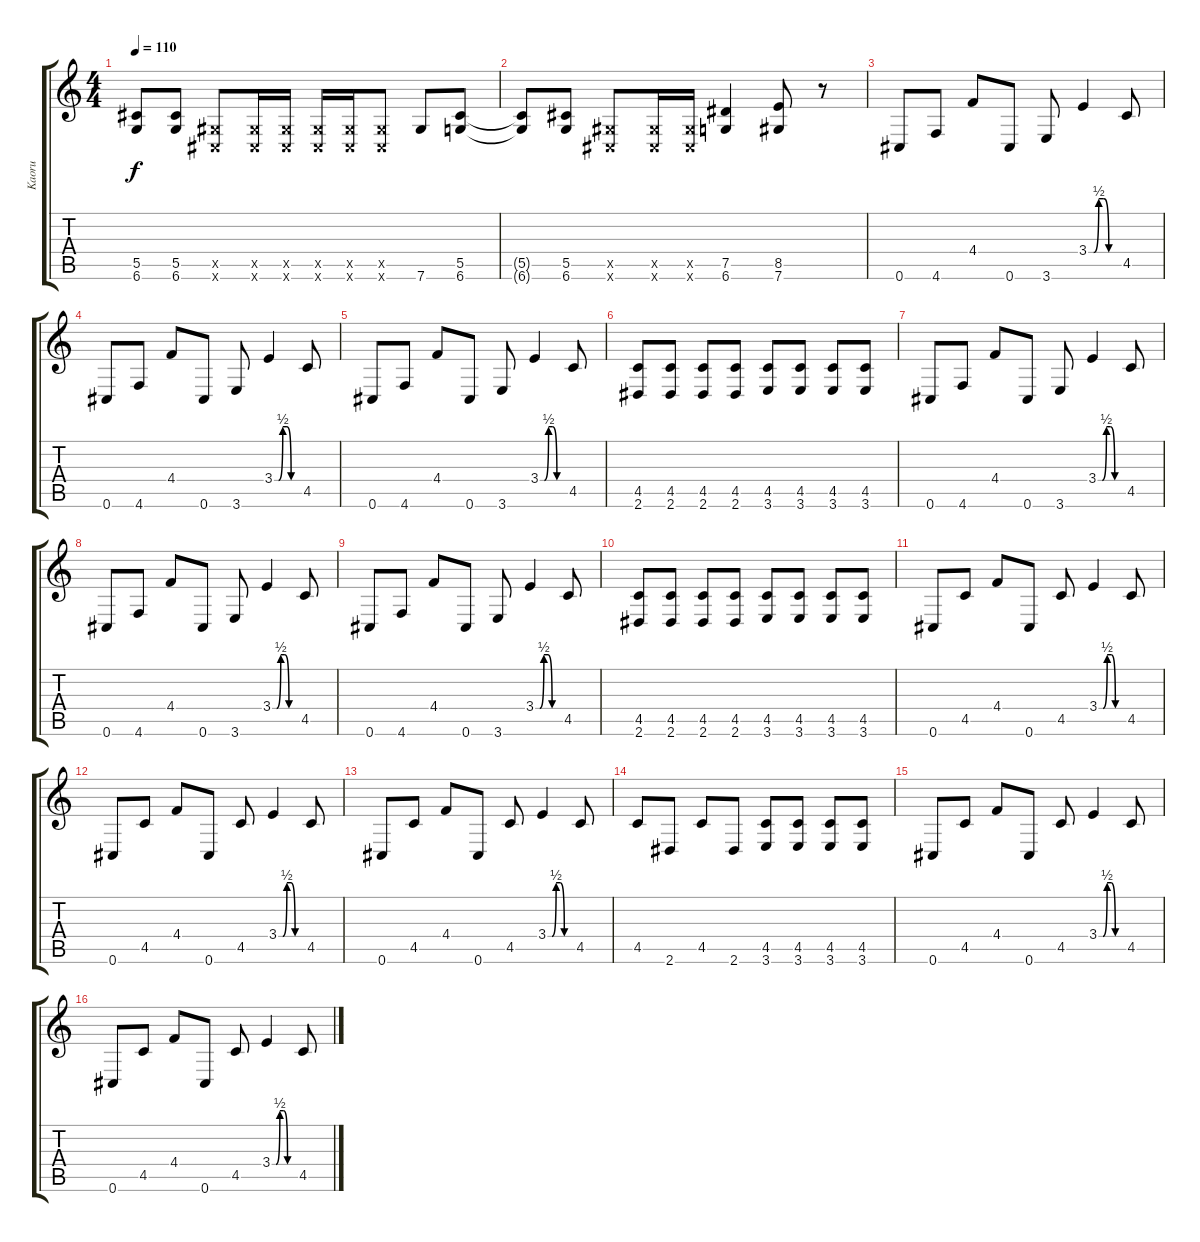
\track ("Kaoru" "Kaoru") {instrument overdrivenguitar}
\staff {score tabs}
\tuning (Eb4 Bb3 Gb3 Db3 Ab2 Db2) {hide}
\ts (4 4)
\tempo 110
\clef g2
\ks c
(5.5{t} 6.6{t}).8{dy f} (5.5 6.6).8 (0.5{x} 0.6{x}).8 (0.5{x} 0.6{x}).16 (0.5{x} 0.6{x}).16 (0.5{x} 0.6{x}).16 (0.5{x} 0.6{x}).16 (0.5{x} 0.6{x}).8 7.6.8 (5.5 6.6).8 |
(5.5{t} 6.6{t}).8 (5.5 6.6).8 (0.5{x} 0.6{x}).8 (0.5{x} 0.6{x}).16 (0.5{x} 0.6{x}).16 (7.5 6.6).4 (8.5 7.6).8 r.8 |
0.6.8 4.6.8 4.4.8 0.6.8 3.6.8 3.4{be (custom 0 0 10 0 20 2 30 2 40 0 60 0)}.4 4.5.8 |
0.6.8 4.6.8 4.4.8 0.6.8 3.6.8 3.4{be (custom 0 0 10 0 20 2 30 2 40 0 60 0)}.4 4.5.8 |
0.6.8 4.6.8 4.4.8 0.6.8 3.6.8 3.4{be (custom 0 0 10 0 20 2 30 2 40 0 60 0)}.4 4.5.8 |
(4.5 2.6).8 (4.5 2.6).8 (4.5 2.6).8 (4.5 2.6).8 (4.5 3.6).8 (4.5 3.6).8 (4.5 3.6).8 (4.5 3.6).8 |
0.6.8 4.6.8 4.4.8 0.6.8 3.6.8 3.4{be (custom 0 0 10 0 20 2 30 2 40 0 60 0)}.4 4.5.8 |
0.6.8 4.6.8 4.4.8 0.6.8 3.6.8 3.4{be (custom 0 0 10 0 20 2 30 2 40 0 60 0)}.4 4.5.8 |
0.6.8 4.6.8 4.4.8 0.6.8 3.6.8 3.4{be (custom 0 0 10 0 20 2 30 2 40 0 60 0)}.4 4.5.8 |
(4.5 2.6).8 (4.5 2.6).8 (4.5 2.6).8 (4.5 2.6).8 (4.5 3.6).8 (4.5 3.6).8 (4.5 3.6).8 (4.5 3.6).8 |
0.6.8 4.5.8 4.4.8 0.6.8 4.5.8 3.4{be (custom 0 0 10 0 20 2 30 2 40 0 60 0)}.4 4.5.8 |
0.6.8 4.5.8 4.4.8 0.6.8 4.5.8 3.4{be (custom 0 0 10 0 20 2 30 2 40 0 60 0)}.4 4.5.8 |
0.6.8 4.5.8 4.4.8 0.6.8 4.5.8 3.4{be (custom 0 0 10 0 20 2 30 2 40 0 60 0)}.4 4.5.8 |
4.5.8 2.6.8 4.5.8 2.6.8 (4.5 3.6).8 (4.5 3.6).8 (4.5 3.6).8 (4.5 3.6).8 |
0.6.8 4.5.8 4.4.8 0.6.8 4.5.8 3.4{be (custom 0 0 10 0 20 2 30 2 40 0 60 0)}.4 4.5.8 |
0.6.8 4.5.8 4.4.8 0.6.8 4.5.8 3.4{be (custom 0 0 10 0 20 2 30 2 40 0 60 0)}.4 4.5.8
